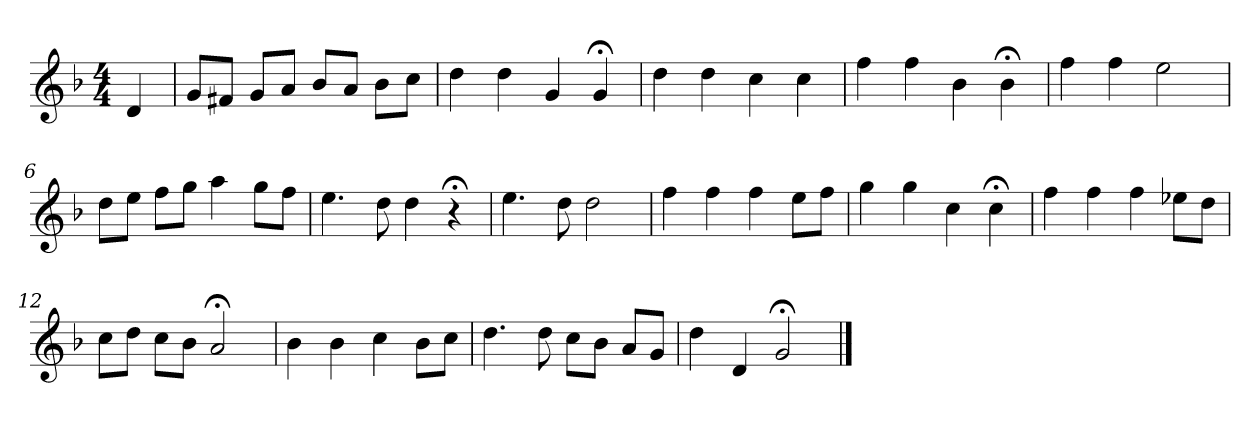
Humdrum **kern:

**kern
*part1
*staff1
*k[b-]
*G:dor
*M4/4
*MM120
=
4d
=1
8gL
8f#XJ
8gL
8aJ
8b-L
8aJ
8b-L
8ccJ
=2
4dd
4dd
4g
4g;<;
=3
4dd
4dd
4cc
4cc
=4
4ff
4ff
4b-
4b-;<;
=5
4ff
4ff
2ee
=6
8ddL
8eeJ
8ffL
8ggJ
4aa
8ggL
8ffJ
=7
4.ee
8dd
4dd
4r;<
=8
4.ee
8dd
2dd
=9
4ff
4ff
4ff
8eeL
8ffJ
=10
4gg
4gg
4cc
4cc;<;
=11
4ff
4ff
4ff
8ee-XL
8ddJ
=12
8ccL
8ddJ
8ccL
8b-J
2a;<
=13
4b-
4b-
4cc
8b-L
8ccJ
=14
4.dd
8dd
8ccL
8b-J
8aL
8gJ
=15
4dd
4d
2g;<
==
*-
